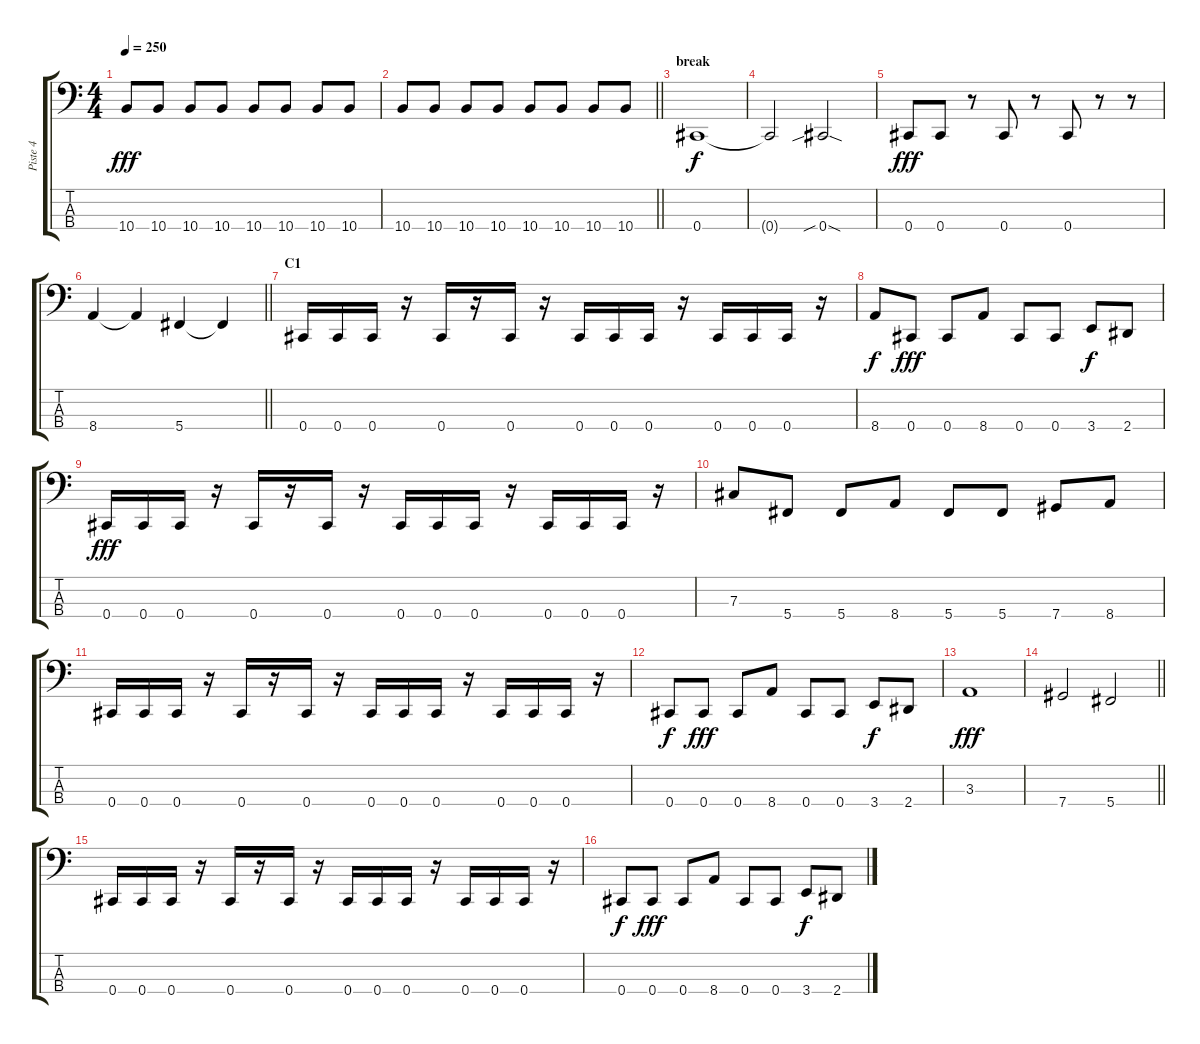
\track ("Piste 4" "Piste 4") {instrument electricbasspick}
\staff {score tabs}
\tuning (E2 B1 Gb1 Db1) {hide}
\ts (4 4)
\tempo 250
\clef f4
\ks c
10.4.8{dy fff} 10.4.8 10.4.8 10.4.8 10.4.8 10.4.8 10.4.8 10.4.8 |
\barLineRight lightlight
10.4.8 10.4.8 10.4.8 10.4.8 10.4.8 10.4.8 10.4.8 10.4.8 |
\section ("" "break")
0.4.1{dy f} |
0.4{t}.2 0.4{sib sod}.2 |
0.4.8{dy fff} 0.4.8 r.8 0.4.8 r.8 0.4.8 r.8 r.8 |
\barLineRight lightlight
8.4.4 8.4{t}.4 5.4.4 5.4{t}.4 |
\section ("" "C1")
0.4.16 0.4.16 0.4.16 r.16 0.4.16 r.16 0.4.16 r.16 0.4.16 0.4.16 0.4.16 r.16 0.4.16 0.4.16 0.4.16 r.16 |
8.4.8{dy f} 0.4.8{dy fff} 0.4.8 8.4.8 0.4.8 0.4.8 3.4.8{dy f} 2.4.8 |
0.4.16{dy fff} 0.4.16 0.4.16 r.16 0.4.16 r.16 0.4.16 r.16 0.4.16 0.4.16 0.4.16 r.16 0.4.16 0.4.16 0.4.16 r.16 |
7.3.8 5.4.8 5.4.8 8.4.8 5.4.8 5.4.8 7.4.8 8.4.8 |
0.4.16 0.4.16 0.4.16 r.16 0.4.16 r.16 0.4.16 r.16 0.4.16 0.4.16 0.4.16 r.16 0.4.16 0.4.16 0.4.16 r.16 |
0.4.8{dy f} 0.4.8{dy fff} 0.4.8 8.4.8 0.4.8 0.4.8 3.4.8{dy f} 2.4.8 |
3.3.1{dy fff} |
\barLineRight lightlight
7.4.2 5.4.2 |
0.4.16 0.4.16 0.4.16 r.16 0.4.16 r.16 0.4.16 r.16 0.4.16 0.4.16 0.4.16 r.16 0.4.16 0.4.16 0.4.16 r.16 |
0.4.8{dy f} 0.4.8{dy fff} 0.4.8 8.4.8 0.4.8 0.4.8 3.4.8{dy f} 2.4.8
